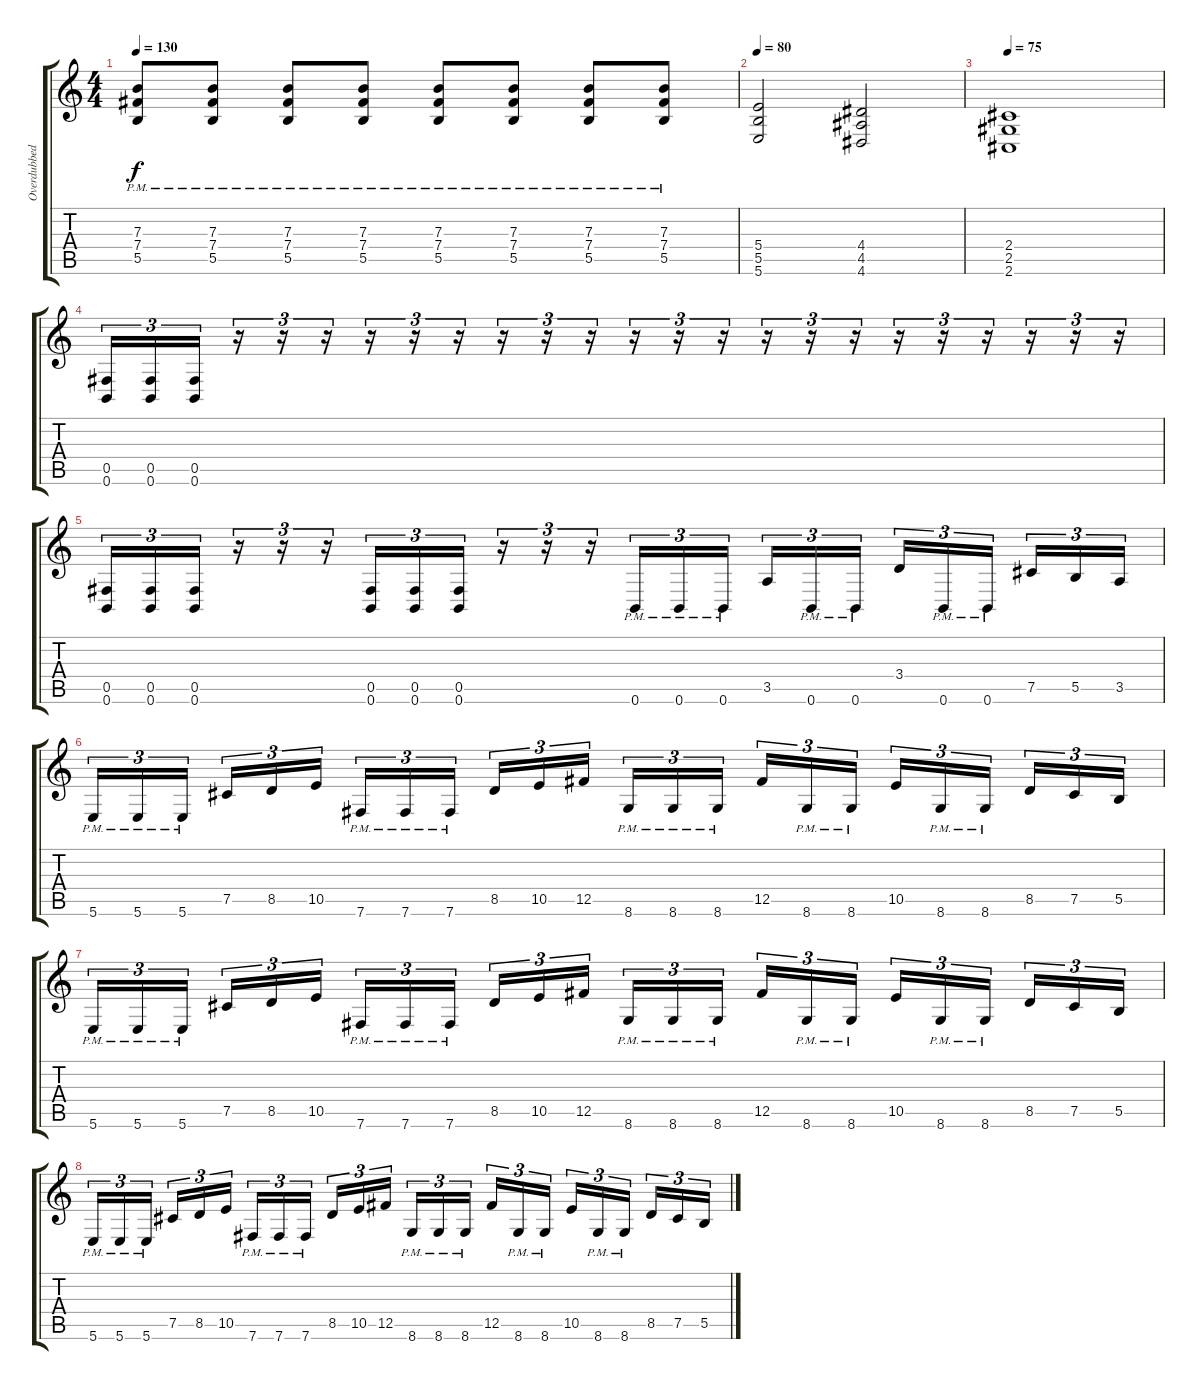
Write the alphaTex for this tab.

\track ("Overdubbed Left Guitar" "Overdubbed") {instrument distortionguitar}
\staff {score tabs}
\tuning (Db4 Ab3 E3 B2 Gb2 B1) {hide}
\ts (4 4)
\tempo 130
\clef g2
\ks c
(7.3{pm} 7.4{pm} 5.5{pm}).8{dy f} (7.3{pm} 7.4{pm} 5.5{pm}).8 (7.3{pm} 7.4{pm} 5.5{pm}).8 (7.3{pm} 7.4{pm} 5.5{pm}).8 (7.3{pm} 7.4{pm} 5.5{pm}).8 (7.3{pm} 7.4{pm} 5.5{pm}).8 (7.3{pm} 7.4{pm} 5.5{pm}).8 (7.3{pm} 7.4{pm} 5.5{pm}).8 |
\tempo 80
(5.4 5.5 5.6).2 (4.4 4.5 4.6).2 |
\tempo 75
(2.4 2.5 2.6).1 |
(0.5 0.6).16{tu (3 2)} (0.5 0.6).16{tu (3 2)} (0.5 0.6).16{tu (3 2)} r.16{tu (3 2)} r.16{tu (3 2)} r.16{tu (3 2)} r.16{tu (3 2)} r.16{tu (3 2)} r.16{tu (3 2)} r.16{tu (3 2)} r.16{tu (3 2)} r.16{tu (3 2)} r.16{tu (3 2)} r.16{tu (3 2)} r.16{tu (3 2)} r.16{tu (3 2)} r.16{tu (3 2)} r.16{tu (3 2)} r.16{tu (3 2)} r.16{tu (3 2)} r.16{tu (3 2)} r.16{tu (3 2)} r.16{tu (3 2)} r.16{tu (3 2)} |
(0.5 0.6).16{tu (3 2)} (0.5 0.6).16{tu (3 2)} (0.5 0.6).16{tu (3 2)} r.16{tu (3 2)} r.16{tu (3 2)} r.16{tu (3 2)} (0.5 0.6).16{tu (3 2)} (0.5 0.6).16{tu (3 2)} (0.5 0.6).16{tu (3 2)} r.16{tu (3 2)} r.16{tu (3 2)} r.16{tu (3 2)} 0.6{pm}.16{tu (3 2)} 0.6{pm}.16{tu (3 2)} 0.6{pm}.16{tu (3 2)} 3.5.16{tu (3 2)} 0.6{pm}.16{tu (3 2)} 0.6{pm}.16{tu (3 2)} 3.4.16{tu (3 2)} 0.6{pm}.16{tu (3 2)} 0.6{pm}.16{tu (3 2)} 7.5.16{tu (3 2)} 5.5.16{tu (3 2)} 3.5.16{tu (3 2)} |
5.6{pm}.16{tu (3 2)} 5.6{pm}.16{tu (3 2)} 5.6{pm}.16{tu (3 2)} 7.5.16{tu (3 2)} 8.5.16{tu (3 2)} 10.5.16{tu (3 2)} 7.6{pm}.16{tu (3 2)} 7.6{pm}.16{tu (3 2)} 7.6{pm}.16{tu (3 2)} 8.5.16{tu (3 2)} 10.5.16{tu (3 2)} 12.5.16{tu (3 2)} 8.6{pm}.16{tu (3 2)} 8.6{pm}.16{tu (3 2)} 8.6{pm}.16{tu (3 2)} 12.5.16{tu (3 2)} 8.6{pm}.16{tu (3 2)} 8.6{pm}.16{tu (3 2)} 10.5.16{tu (3 2)} 8.6{pm}.16{tu (3 2)} 8.6{pm}.16{tu (3 2)} 8.5.16{tu (3 2)} 7.5.16{tu (3 2)} 5.5.16{tu (3 2)} |
5.6{pm}.16{tu (3 2)} 5.6{pm}.16{tu (3 2)} 5.6{pm}.16{tu (3 2)} 7.5.16{tu (3 2)} 8.5.16{tu (3 2)} 10.5.16{tu (3 2)} 7.6{pm}.16{tu (3 2)} 7.6{pm}.16{tu (3 2)} 7.6{pm}.16{tu (3 2)} 8.5.16{tu (3 2)} 10.5.16{tu (3 2)} 12.5.16{tu (3 2)} 8.6{pm}.16{tu (3 2)} 8.6{pm}.16{tu (3 2)} 8.6{pm}.16{tu (3 2)} 12.5.16{tu (3 2)} 8.6{pm}.16{tu (3 2)} 8.6{pm}.16{tu (3 2)} 10.5.16{tu (3 2)} 8.6{pm}.16{tu (3 2)} 8.6{pm}.16{tu (3 2)} 8.5.16{tu (3 2)} 7.5.16{tu (3 2)} 5.5.16{tu (3 2)} |
5.6{pm}.16{tu (3 2)} 5.6{pm}.16{tu (3 2)} 5.6{pm}.16{tu (3 2)} 7.5.16{tu (3 2)} 8.5.16{tu (3 2)} 10.5.16{tu (3 2)} 7.6{pm}.16{tu (3 2)} 7.6{pm}.16{tu (3 2)} 7.6{pm}.16{tu (3 2)} 8.5.16{tu (3 2)} 10.5.16{tu (3 2)} 12.5.16{tu (3 2)} 8.6{pm}.16{tu (3 2)} 8.6{pm}.16{tu (3 2)} 8.6{pm}.16{tu (3 2)} 12.5.16{tu (3 2)} 8.6{pm}.16{tu (3 2)} 8.6{pm}.16{tu (3 2)} 10.5.16{tu (3 2)} 8.6{pm}.16{tu (3 2)} 8.6{pm}.16{tu (3 2)} 8.5.16{tu (3 2)} 7.5.16{tu (3 2)} 5.5.16{tu (3 2)}
